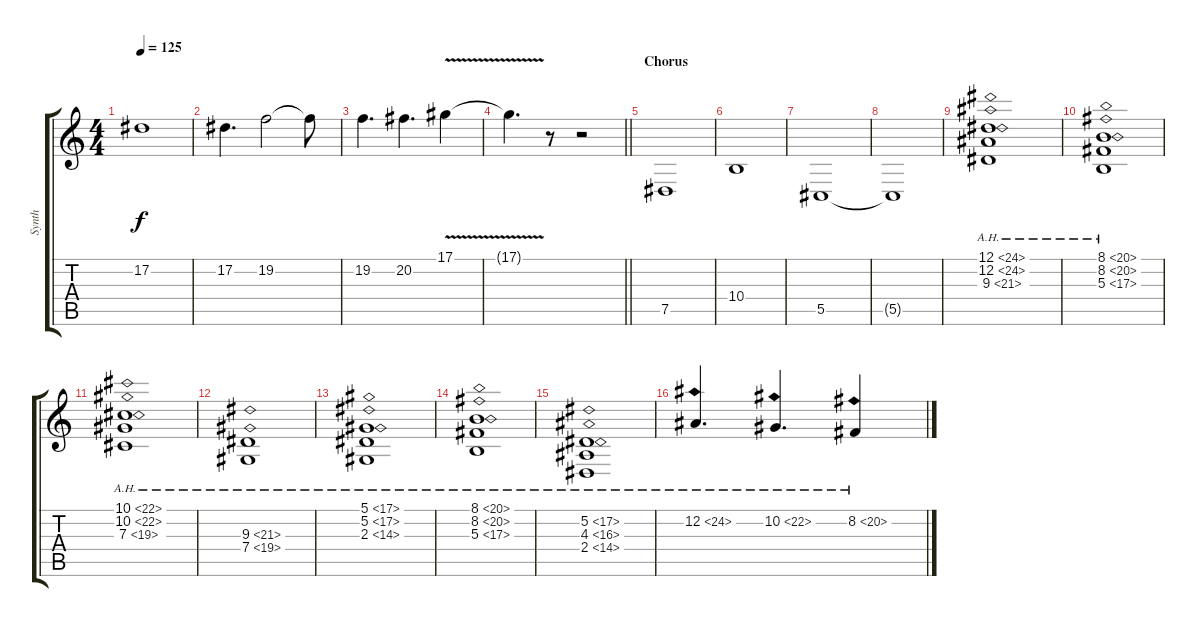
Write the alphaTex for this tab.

\track ("Synth" "Synth") {instrument stringensemble1}
\staff {score tabs}
\tuning (Eb4 Bb3 Gb3 Db3 Ab2 Eb2) {hide}
\ts (4 4)
\tempo 125
\clef g2
\ks c
17.2.1{dy f volume 10 instrument stringensemble1} |
17.2.4{d} 19.2.2 19.2{t}.8 |
19.2.4{d} 20.2.4{d} 17.1{v}.4 |
\barLineRight lightlight
17.1{t}.4{d} r.8 r.2 |
\section ("" "Chorus")
7.5.1{volume 8} |
10.4.1 |
5.5.1 |
5.5{t}.1 |
(12.1{ah 12} 12.2{ah 12} 9.3{ah 12}).1 |
(8.1{ah 12} 8.2{ah 12} 5.3{ah 12}).1 |
(10.1{ah 12} 10.2{ah 12} 7.3{ah 12}).1 |
(9.3{ah 12} 7.4{ah 12}).1 |
(5.1{ah 12} 5.2{ah 12} 2.3{ah 12}).1 |
(8.1{ah 12} 8.2{ah 12} 5.3{ah 12}).1 |
(5.2{ah 12} 4.3{ah 12} 2.4{ah 12}).1 |
12.2{ah 12}.4{d volume 11} 10.2{ah 12}.4{d} 8.2{ah 12}.4
